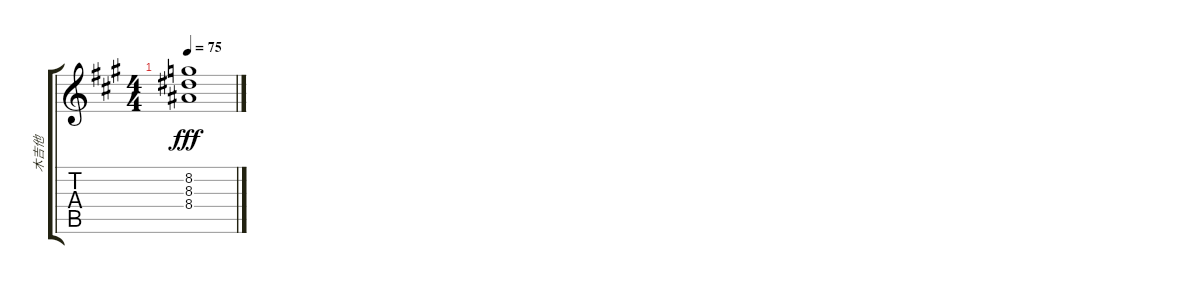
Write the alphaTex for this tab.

\track ("木吉他" "木吉他") {instrument acousticguitarnylon}
\staff {score tabs}
\tuning (E4 B3 G3 D3 A2 E2) {hide}
\ts (4 4)
\tempo 75
\clef g2
\ks a
(8.2 8.3 8.4).1{dy fff}
